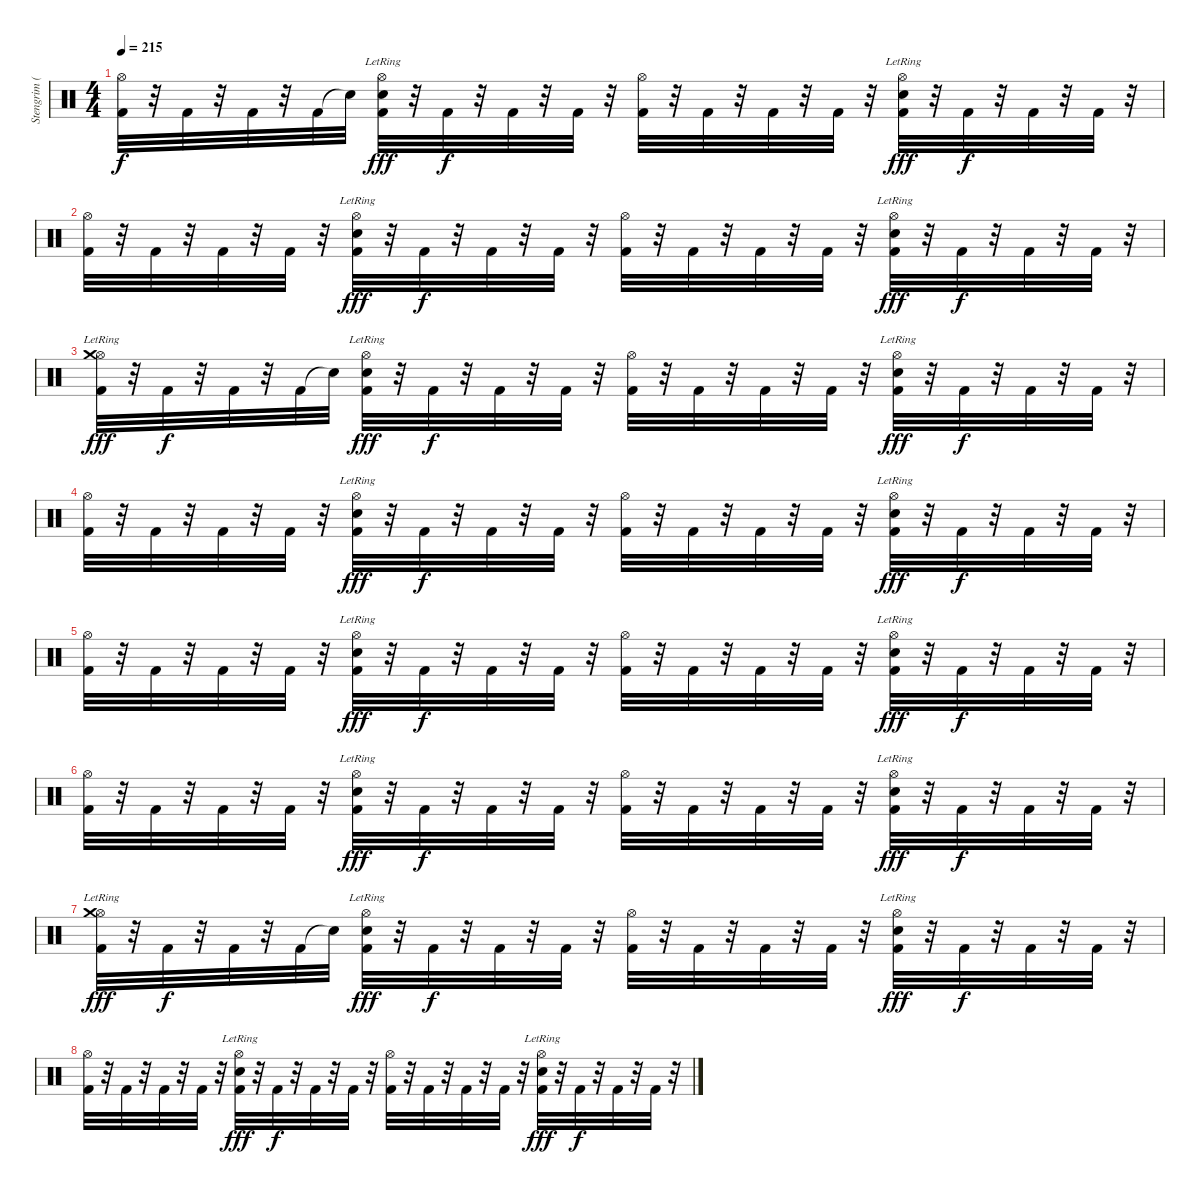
\track ("Stengrim ( Batterie )" "Stengrim (") {instrument percussion}
\staff {score}
\articulation defaults
\ts (4 4)
\tempo 215
\clef neutral
\ks c
("Hi-Hat (open)" "Kick (hit) 2").32{dy f} r.32 "Kick (hit) 2".32 r.32 "Kick (hit) 2".32 r.32 "Kick (hit) 2".32 "Snare (hit)"{t}.32 ("Hi-Hat (open)" "Electric Snare (hit)"{lr} "Kick (hit) 2").32{dy fff} r.32 "Kick (hit) 2".32{dy f} r.32 "Kick (hit) 2".32 r.32 "Kick (hit) 2".32 r.32 ("Hi-Hat (open)" "Kick (hit) 2").32 r.32 "Kick (hit) 2".32 r.32 "Kick (hit) 2".32 r.32 "Kick (hit) 2".32 r.32 ("Hi-Hat (open)" "Electric Snare (hit)"{lr} "Kick (hit) 2").32{dy fff} r.32 "Kick (hit) 2".32{dy f} r.32 "Kick (hit) 2".32 r.32 "Kick (hit) 2".32 r.32 |
("Hi-Hat (open)" "Kick (hit) 2").32 r.32 "Kick (hit) 2".32 r.32 "Kick (hit) 2".32 r.32 "Kick (hit) 2".32 r.32 ("Hi-Hat (open)" "Electric Snare (hit)"{lr} "Kick (hit) 2").32{dy fff} r.32 "Kick (hit) 2".32{dy f} r.32 "Kick (hit) 2".32 r.32 "Kick (hit) 2".32 r.32 ("Hi-Hat (open)" "Kick (hit) 2").32 r.32 "Kick (hit) 2".32 r.32 "Kick (hit) 2".32 r.32 "Kick (hit) 2".32 r.32 ("Hi-Hat (open)" "Electric Snare (hit)"{lr} "Kick (hit) 2").32{dy fff} r.32 "Kick (hit) 2".32{dy f} r.32 "Kick (hit) 2".32 r.32 "Kick (hit) 2".32 r.32 |
("Hi-Hat (open)" "Crash medium (hit)"{lr} "Kick (hit) 2").32{dy fff} r.32 "Kick (hit) 2".32{dy f} r.32 "Kick (hit) 2".32 r.32 "Kick (hit) 2".32 "Snare (hit)"{t}.32 ("Hi-Hat (open)" "Electric Snare (hit)"{lr} "Kick (hit) 2").32{dy fff} r.32 "Kick (hit) 2".32{dy f} r.32 "Kick (hit) 2".32 r.32 "Kick (hit) 2".32 r.32 ("Hi-Hat (open)" "Kick (hit) 2").32 r.32 "Kick (hit) 2".32 r.32 "Kick (hit) 2".32 r.32 "Kick (hit) 2".32 r.32 ("Hi-Hat (open)" "Electric Snare (hit)"{lr} "Kick (hit) 2").32{dy fff} r.32 "Kick (hit) 2".32{dy f} r.32 "Kick (hit) 2".32 r.32 "Kick (hit) 2".32 r.32 |
("Hi-Hat (open)" "Kick (hit) 2").32 r.32 "Kick (hit) 2".32 r.32 "Kick (hit) 2".32 r.32 "Kick (hit) 2".32 r.32 ("Hi-Hat (open)" "Electric Snare (hit)"{lr} "Kick (hit) 2").32{dy fff} r.32 "Kick (hit) 2".32{dy f} r.32 "Kick (hit) 2".32 r.32 "Kick (hit) 2".32 r.32 ("Hi-Hat (open)" "Kick (hit) 2").32 r.32 "Kick (hit) 2".32 r.32 "Kick (hit) 2".32 r.32 "Kick (hit) 2".32 r.32 ("Hi-Hat (open)" "Electric Snare (hit)"{lr} "Kick (hit) 2").32{dy fff} r.32 "Kick (hit) 2".32{dy f} r.32 "Kick (hit) 2".32 r.32 "Kick (hit) 2".32 r.32 |
("Hi-Hat (open)" "Kick (hit) 2").32 r.32 "Kick (hit) 2".32 r.32 "Kick (hit) 2".32 r.32 "Kick (hit) 2".32 r.32 ("Hi-Hat (open)" "Electric Snare (hit)"{lr} "Kick (hit) 2").32{dy fff} r.32 "Kick (hit) 2".32{dy f} r.32 "Kick (hit) 2".32 r.32 "Kick (hit) 2".32 r.32 ("Hi-Hat (open)" "Kick (hit) 2").32 r.32 "Kick (hit) 2".32 r.32 "Kick (hit) 2".32 r.32 "Kick (hit) 2".32 r.32 ("Hi-Hat (open)" "Electric Snare (hit)"{lr} "Kick (hit) 2").32{dy fff} r.32 "Kick (hit) 2".32{dy f} r.32 "Kick (hit) 2".32 r.32 "Kick (hit) 2".32 r.32 |
("Hi-Hat (open)" "Kick (hit) 2").32 r.32 "Kick (hit) 2".32 r.32 "Kick (hit) 2".32 r.32 "Kick (hit) 2".32 r.32 ("Hi-Hat (open)" "Electric Snare (hit)"{lr} "Kick (hit) 2").32{dy fff} r.32 "Kick (hit) 2".32{dy f} r.32 "Kick (hit) 2".32 r.32 "Kick (hit) 2".32 r.32 ("Hi-Hat (open)" "Kick (hit) 2").32 r.32 "Kick (hit) 2".32 r.32 "Kick (hit) 2".32 r.32 "Kick (hit) 2".32 r.32 ("Hi-Hat (open)" "Electric Snare (hit)"{lr} "Kick (hit) 2").32{dy fff} r.32 "Kick (hit) 2".32{dy f} r.32 "Kick (hit) 2".32 r.32 "Kick (hit) 2".32 r.32 |
("Hi-Hat (open)" "Crash medium (hit)"{lr} "Kick (hit) 2").32{dy fff} r.32 "Kick (hit) 2".32{dy f} r.32 "Kick (hit) 2".32 r.32 "Kick (hit) 2".32 "Snare (hit)"{t}.32 ("Hi-Hat (open)" "Electric Snare (hit)"{lr} "Kick (hit) 2").32{dy fff} r.32 "Kick (hit) 2".32{dy f} r.32 "Kick (hit) 2".32 r.32 "Kick (hit) 2".32 r.32 ("Hi-Hat (open)" "Kick (hit) 2").32 r.32 "Kick (hit) 2".32 r.32 "Kick (hit) 2".32 r.32 "Kick (hit) 2".32 r.32 ("Hi-Hat (open)" "Electric Snare (hit)"{lr} "Kick (hit) 2").32{dy fff} r.32 "Kick (hit) 2".32{dy f} r.32 "Kick (hit) 2".32 r.32 "Kick (hit) 2".32 r.32 |
("Hi-Hat (open)" "Kick (hit) 2").32 r.32 "Kick (hit) 2".32 r.32 "Kick (hit) 2".32 r.32 "Kick (hit) 2".32 r.32 ("Hi-Hat (open)" "Electric Snare (hit)"{lr} "Kick (hit) 2").32{dy fff} r.32 "Kick (hit) 2".32{dy f} r.32 "Kick (hit) 2".32 r.32 "Kick (hit) 2".32 r.32 ("Hi-Hat (open)" "Kick (hit) 2").32 r.32 "Kick (hit) 2".32 r.32 "Kick (hit) 2".32 r.32 "Kick (hit) 2".32 r.32 ("Hi-Hat (open)" "Electric Snare (hit)"{lr} "Kick (hit) 2").32{dy fff} r.32 "Kick (hit) 2".32{dy f} r.32 "Kick (hit) 2".32 r.32 "Kick (hit) 2".32 r.32
